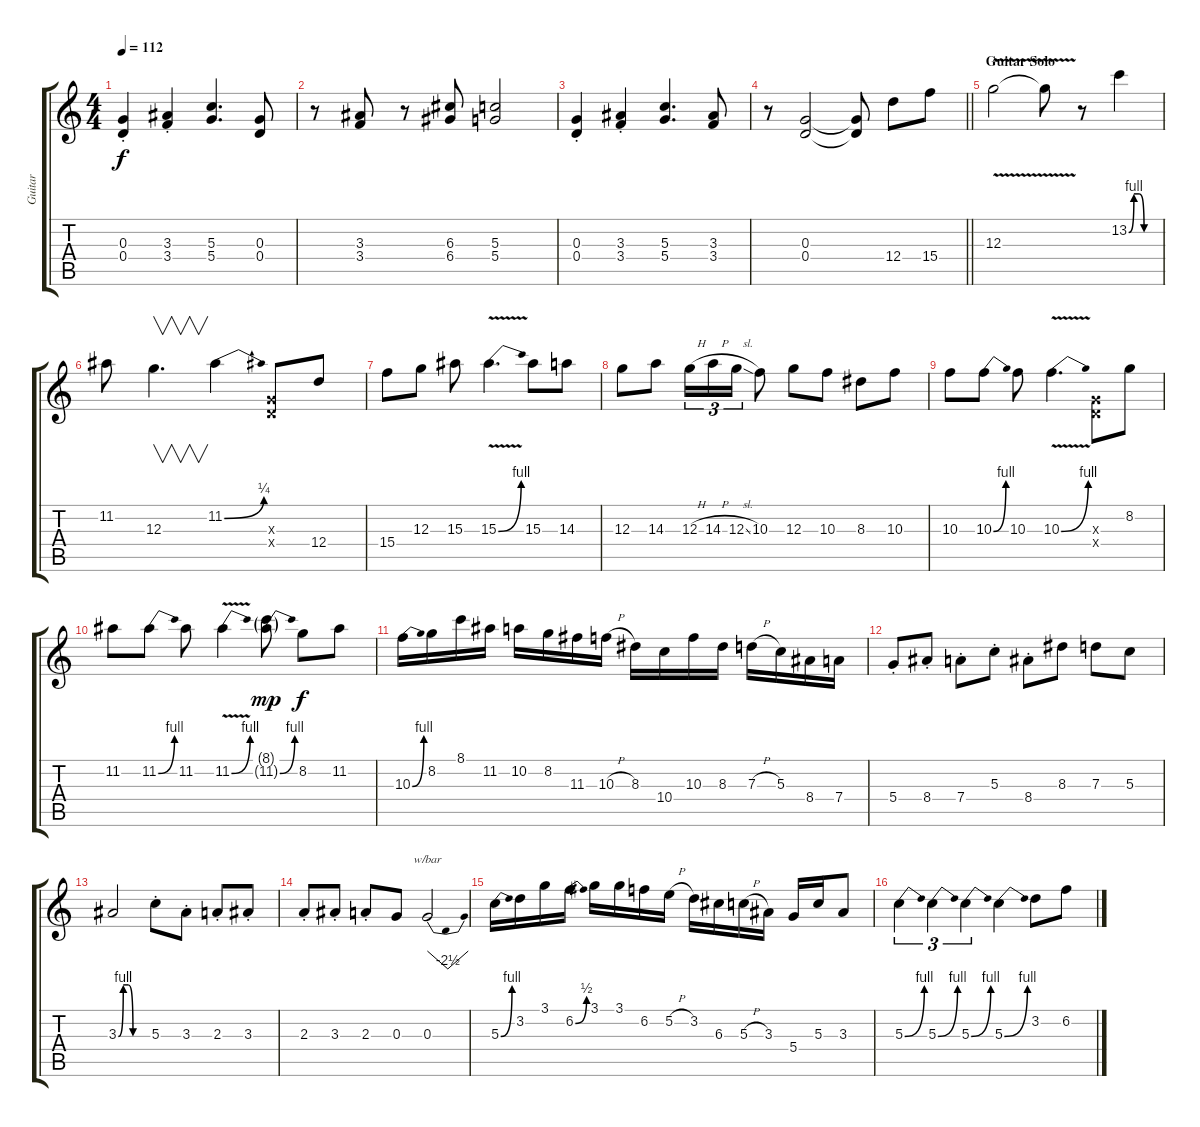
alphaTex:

\track ("Guitar" "Guitar") {instrument overdrivenguitar}
\staff {score tabs}
\tuning (E4 B3 G3 D3 A2 E2) {hide}
\ts (4 4)
\tempo 112
\clef g2
\ks c
(0.3{st} 0.4{st}).4{dy f} (3.3{st} 3.4{st}).4 (5.3 5.4).4{d} (0.3 0.4).8 |
r.8 (3.3 3.4).8 r.8 (6.3 6.4).8 (5.3 5.4).2 |
(0.3{st} 0.4{st}).4 (3.3{st} 3.4{st}).4 (5.3 5.4).4{d} (3.3 3.4).8 |
\barLineRight lightlight
r.8 (0.3 0.4).2 (0.3{t} 0.4{t}).8 12.4.8 15.4.8 |
\section ("" "Guitar Solo")
12.3{v}.2 12.3{t}.8 r.8 13.2{be (custom 0 0 10 4 20 4 30 0 60 0)}.4 |
11.2.8 12.3.4{v d} 11.2{be (bend 0 0 60 1)}.4 (0.3{x} 0.4{x}).8 12.4.8 |
15.4.8 12.3.8 15.3.8 15.3{be (bend 0 0 60 4) v}.4{d} 15.3.8 14.3.8 |
12.3.8 14.3.8 12.3{h}.16{tu (3 2)} 14.3{h}.16{tu (3 2)} 12.3{sl}.16{tu (3 2)} 10.3.8 12.3.8 10.3.8 8.3.8 10.3.8 |
10.3.8 10.3{be (bend 0 0 60 4)}.8 10.3.8 10.3{be (bend 0 0 60 4) v}.4{d} (0.3{x} 0.4{x}).8 8.2.8 |
11.2.8 11.2{be (bend 0 0 60 4)}.8 11.2.8 11.2{be (bend 0 0 60 4) v}.4 (8.1{g} 11.2{be (bend 0 0 60 4) g}).8{dy mp} 8.2.8{dy f} 11.2.8 |
10.3{be (bend 0 0 60 4)}.16 8.2.16 8.1.16 11.2.16 10.2.16 8.2.16 11.3.16 10.3{h}.16 8.3.16 10.4.16 10.3.16 8.3.16 7.3{h}.16 5.3.16 8.4.16 7.4.16 |
5.4{st}.8 8.4{st}.8 7.4{st}.8 5.3{st}.8 8.4{st}.8 8.3.8 7.3.8 5.3.8 |
3.3{be (custom 0 0 10 4 20 4 30 0 60 0)}.2 5.3{st}.8 3.3{st}.8 2.3{st}.8 3.3{st}.8 |
2.3{st}.8 3.3{st}.8 2.3{st}.8 0.3.8 0.3.2{tbe (dip default 0 0 30 -10 60 0)} |
5.3{be (bend 0 0 60 4)}.16 3.2.16 3.1.16 6.2{be (bend 0 0 60 2)}.16 3.1.16 3.1.16 6.2.16 5.2{h}.16 3.2.16 6.3.16 5.3{h}.16 3.3.16 5.4.16 5.3.16 3.3.8 |
5.3{be (bend 0 0 60 4)}.4{tu (3 2)} 5.3{be (bend 0 0 60 4)}.4{tu (3 2)} 5.3{be (bend 0 0 60 4)}.4{tu (3 2)} 5.3{be (bend 0 0 60 4)}.4 3.2.8 6.2.8
